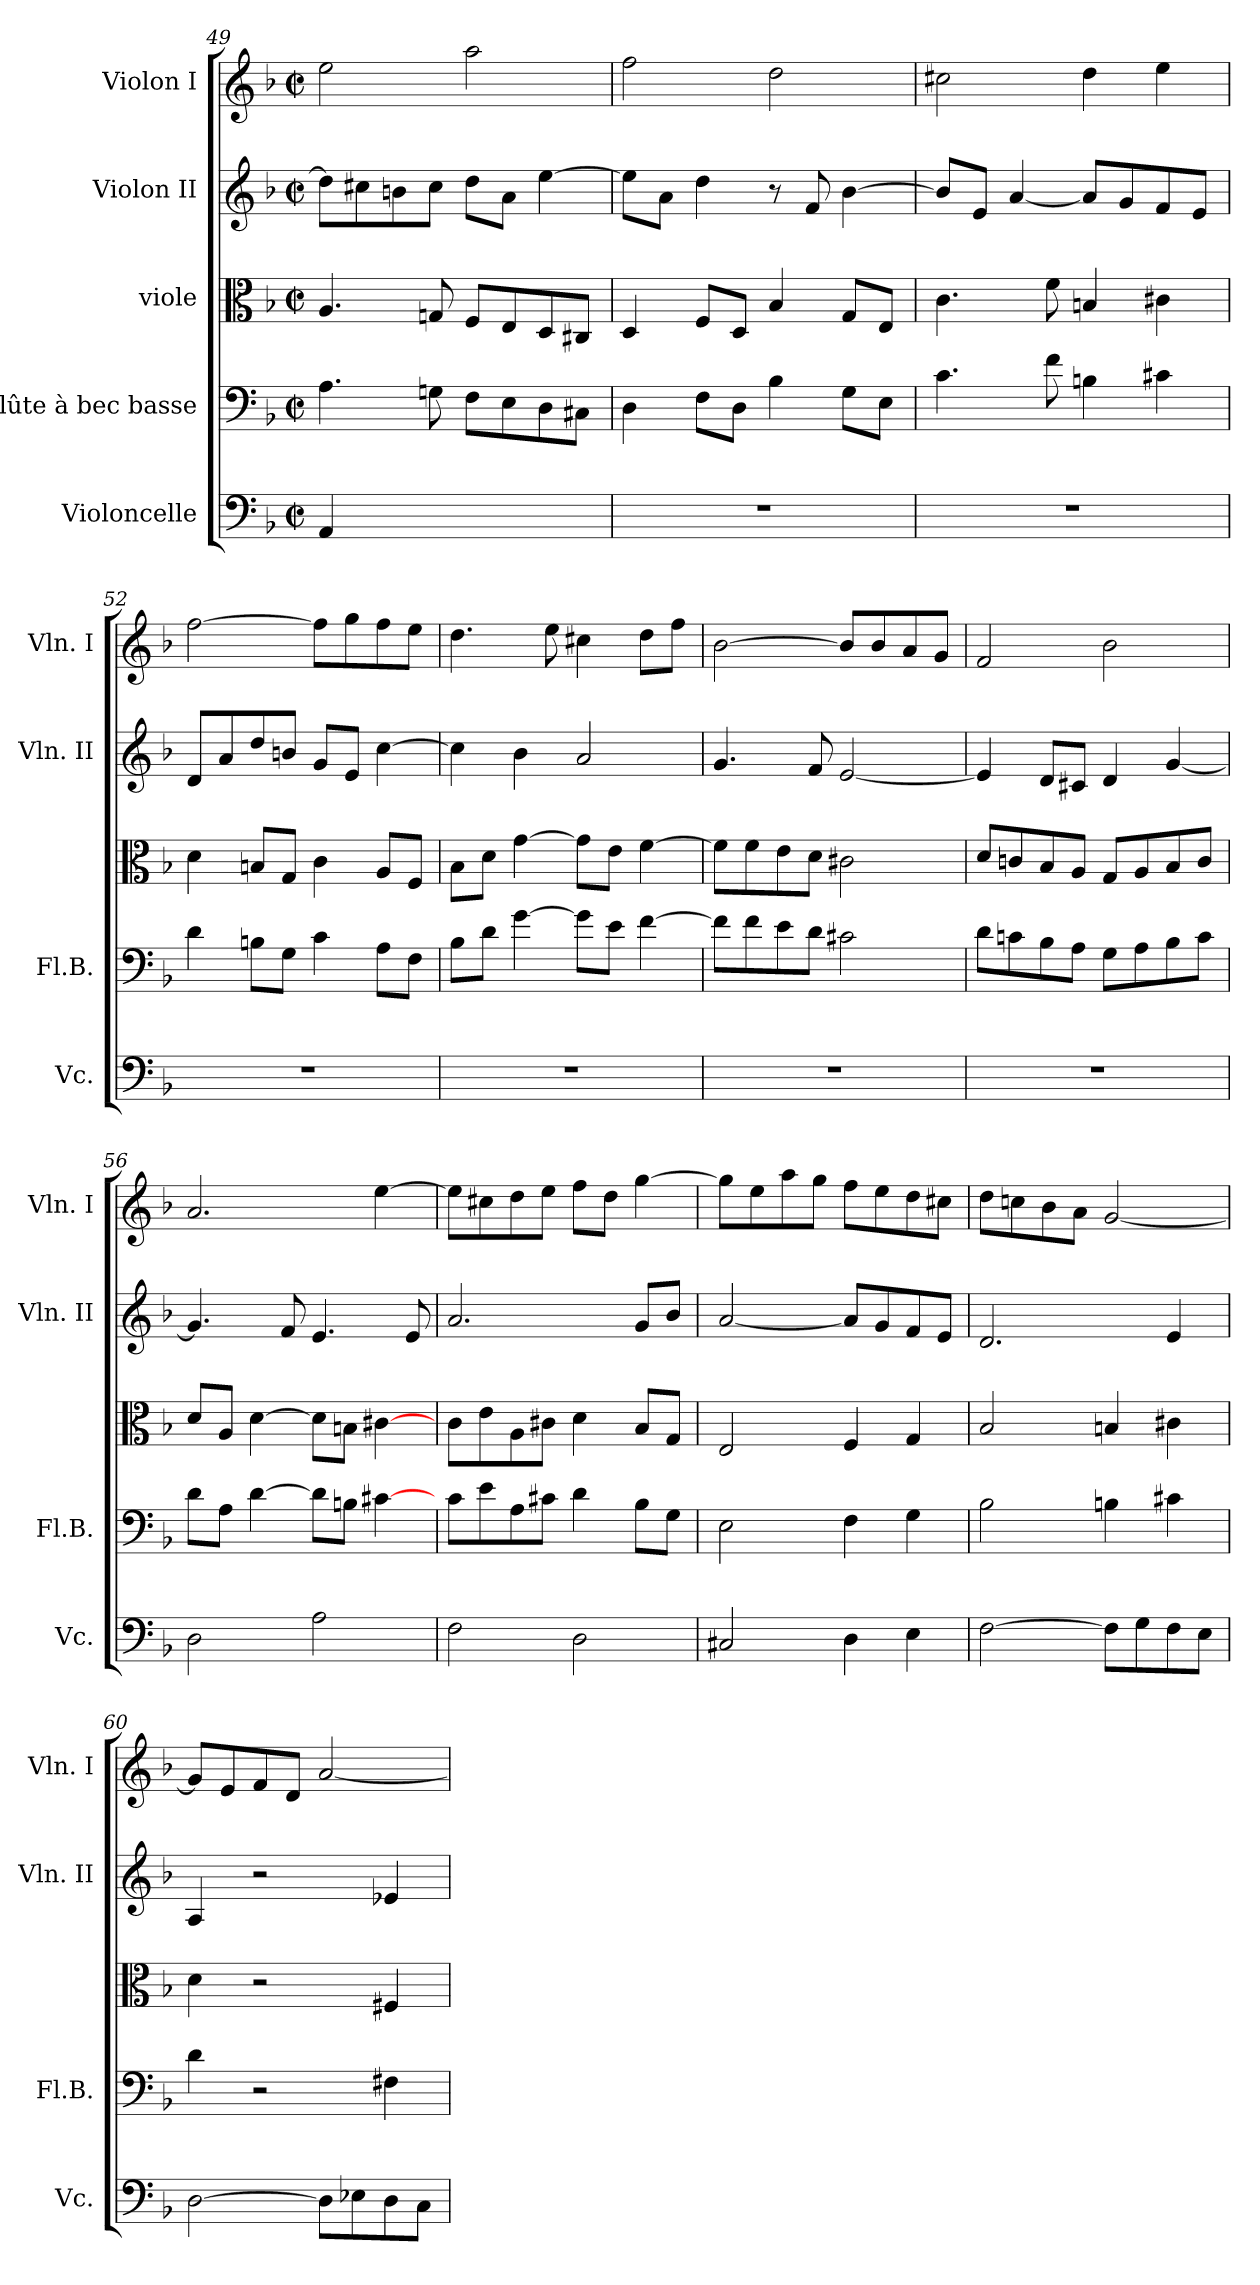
**kern	**kern	**kern	**kern	**kern
*part5	*part4	*part3	*part2	*part1
*staff5	*staff4	*staff3	*staff2	*staff1
*I"Violoncelle	*I"Flûte à bec basse	*I"viole	*I"Violon II	*I"Violon I
*I'Vc.	*I'Fl.B.	*	*I'Vln. II	*I'Vln. I
*clefF4	*clefF4	*clefC3	*clefG2	*clefG2
*	*ITrd-7c-12	*	*	*
*k[b-]	*k[b-]	*k[b-]	*k[b-]	*k[b-]
*d:	*d:	*d:	*d:	*d:
*M2/2	*M2/2	*M2/2	*M2/2	*M2/2
*met(c|)	*met(c|)	*met(c|)	*met(c|)	*met(c|)
=49	=49	=49	=49	=49
4AA/	4.a\	4.A/	8dd\L]	2ee\
.	.	.	8cc#X\	.
2.ryy	.	.	8bn\	.
.	8gn\	8Gn/	8cc#\J	.
.	8f\L	8F/L	8dd\L	2aa\
.	8e\	8E/	8a\J	.
.	8d\	8D/	[4ee\	.
.	8c#X\J	8C#X/J	.	.
=50	=50	=50	=50	=50
1r	4d\	4D/	8ee\L]	2ff\
.	.	.	8a\J	.
.	8f\L	8F/L	4dd\	.
.	8d\J	8D/J	.	.
.	4b-\	4B-/	8r	2dd\
.	.	.	8f/	.
.	8g\L	8G/L	[4b-\	.
.	8e\J	8E/J	.	.
!!LO:PB:g=z
=51	=51	=51	=51	=51
1r	4.cc\	4.c\	8b-/L]	2cc#X\
.	.	.	8e/J	.
.	.	.	[4a/	.
.	8ff\	8f\	.	.
.	4bn\	4Bn/	8a/L]	4dd\
.	.	.	8g/	.
.	4cc#X\	4c#X\	8f/	4ee\
.	.	.	8e/J	.
=52	=52	=52	=52	=52
1r	4dd\	4d\	8d/L	[2ff\
.	.	.	8a/	.
.	8bn\L	8Bn/L	8dd/	.
.	8g\J	8G/J	8bn/J	.
.	4cc\	4c\	8g/L	8ff\L]
.	.	.	8e/J	8gg\
.	8a\L	8A/L	[4cc\	8ff\
.	8f\J	8F/J	.	8ee\J
=53	=53	=53	=53	=53
1r	8b-\L	8B-\L	4cc\]	4.dd\
.	8dd\J	8d\J	.	.
.	[4gg\	[4g\	4b-\	.
.	.	.	.	8ee\
.	8gg\L]	8g\L]	2a/	4cc#X\
.	8ee\J	8e\J	.	.
.	[4ff\	[4f\	.	8dd\L
.	.	.	.	8ff\J
=54	=54	=54	=54	=54
1r	8ff\L]	8f\L]	4.g/	[2b-\
.	8ff\	8f\	.	.
.	8ee\	8e\	.	.
.	8dd\J	8d\J	8f/	.
.	2cc#X\	2c#X\	[2e/	8b-/L]
.	.	.	.	8b-/
.	.	.	.	8a/
.	.	.	.	8g/J
!!LO:LB:g=z
=55	=55	=55	=55	=55
1r	8dd\L	8d/L	4e/]	2f/
.	8ccn\	8cn/	.	.
.	8b-\	8B-/	8d/L	.
.	8a\J	8A/J	8c#X/J	.
.	8g\L	8G/L	4d/	2b-\
.	8a\	8A/	.	.
.	8b-\	8B-/	[4g/	.
.	8cc\J	8c/J	.	.
=56	=56	=56	=56	=56
2D\	8dd\L	8d/L	4.g/]	2.a/
.	8a\J	8A/J	.	.
.	[4dd\	[4d\	.	.
.	.	.	8f/	.
2A\	8dd\L]	8d\L]	4.e/	.
.	8bn\J	8Bn\J	.	.
.	[4cc#X\	[4c#X\	.	[4ee\
.	.	.	8e/	.
=57	=57	=57	=57	=57
2F\	8cc\L	8c\L	2.a/	8ee\L]
.	8ee\	8e\	.	8cc#X\
.	8a\	8A\	.	8dd\
.	8cc#X\J	8c#X\J	.	8ee\J
2D\	4dd\	4d\	.	8ff\L
.	.	.	.	8dd\J
.	8b-\L	8B-/L	8g/L	[4gg\
.	8g\J	8G/J	8b-/J	.
=58	=58	=58	=58	=58
2C#X/	2e\	2E/	[2a/	8gg\L]
.	.	.	.	8ee\
.	.	.	.	8aa\
.	.	.	.	8gg\J
4D\	4f\	4F/	8a/L]	8ff\L
.	.	.	8g/	8ee\
4E\	4g\	4G/	8f/	8dd\
.	.	.	8e/J	8cc#X\J
!!LO:PB:g=z
=59	=59	=59	=59	=59
[2F\	2b-\	2B-/	2.d/	8dd\L
.	.	.	.	8ccn\
.	.	.	.	8b-\
.	.	.	.	8a\J
8F\L]	4bn\	4Bn/	.	[2g/
8G\	.	.	.	.
8F\	4cc#X\	4c#X\	4e/	.
8E\J	.	.	.	.
=60	=60	=60	=60	=60
[2D\	4dd\	4d\	4A/	8g/L]
.	.	.	.	8e/
.	2r	2r	2r	8f/
.	.	.	.	8d/J
8D\L]	.	.	.	[2a/
8E-X\	.	.	.	.
8D\	4f#X\	4F#X/	4e-X/	.
8C\J	.	.	.	.
=	=	=	=	=
*-	*-	*-	*-	*-
